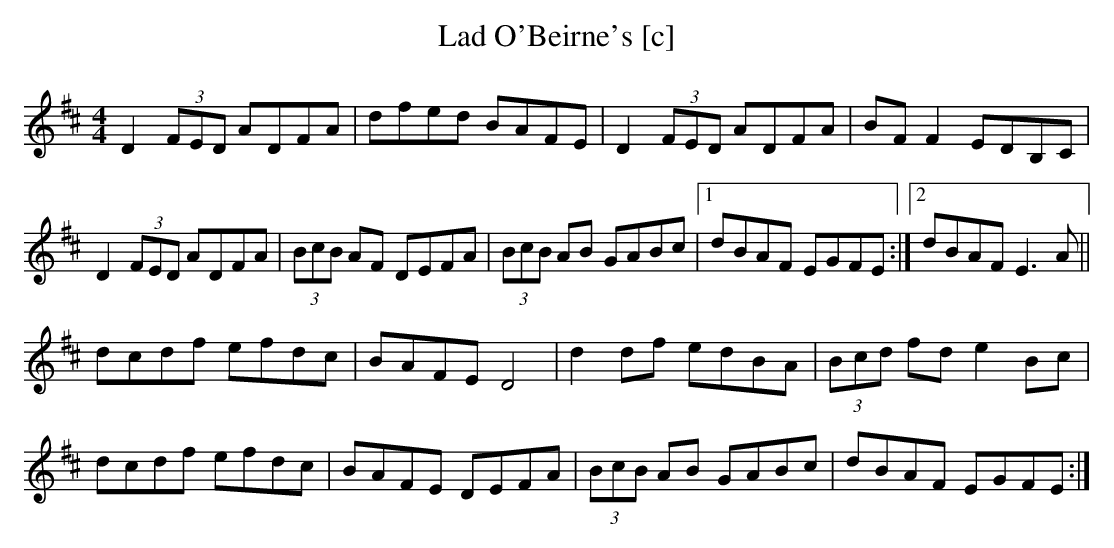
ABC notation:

X:1
T: Lad O'Beirne's [c]
L: 1/8
M: 4/4
K: D
D2 (3FED ADFA|dfed BAFE|D2 (3FED ADFA|BF F2 EDB,C|
D2 (3FED ADFA|(3BcB AF DEFA|(3BcB AB GABc|1 dBAF EGFE :|2\
dBAF E3 A||
dcdf efdc|BAFE D4|d2 df edBA|(3Bcd fd e2 Bc|
dcdf efdc|BAFE DEFA|(3BcB AB GABc|dBAF EGFE :|
